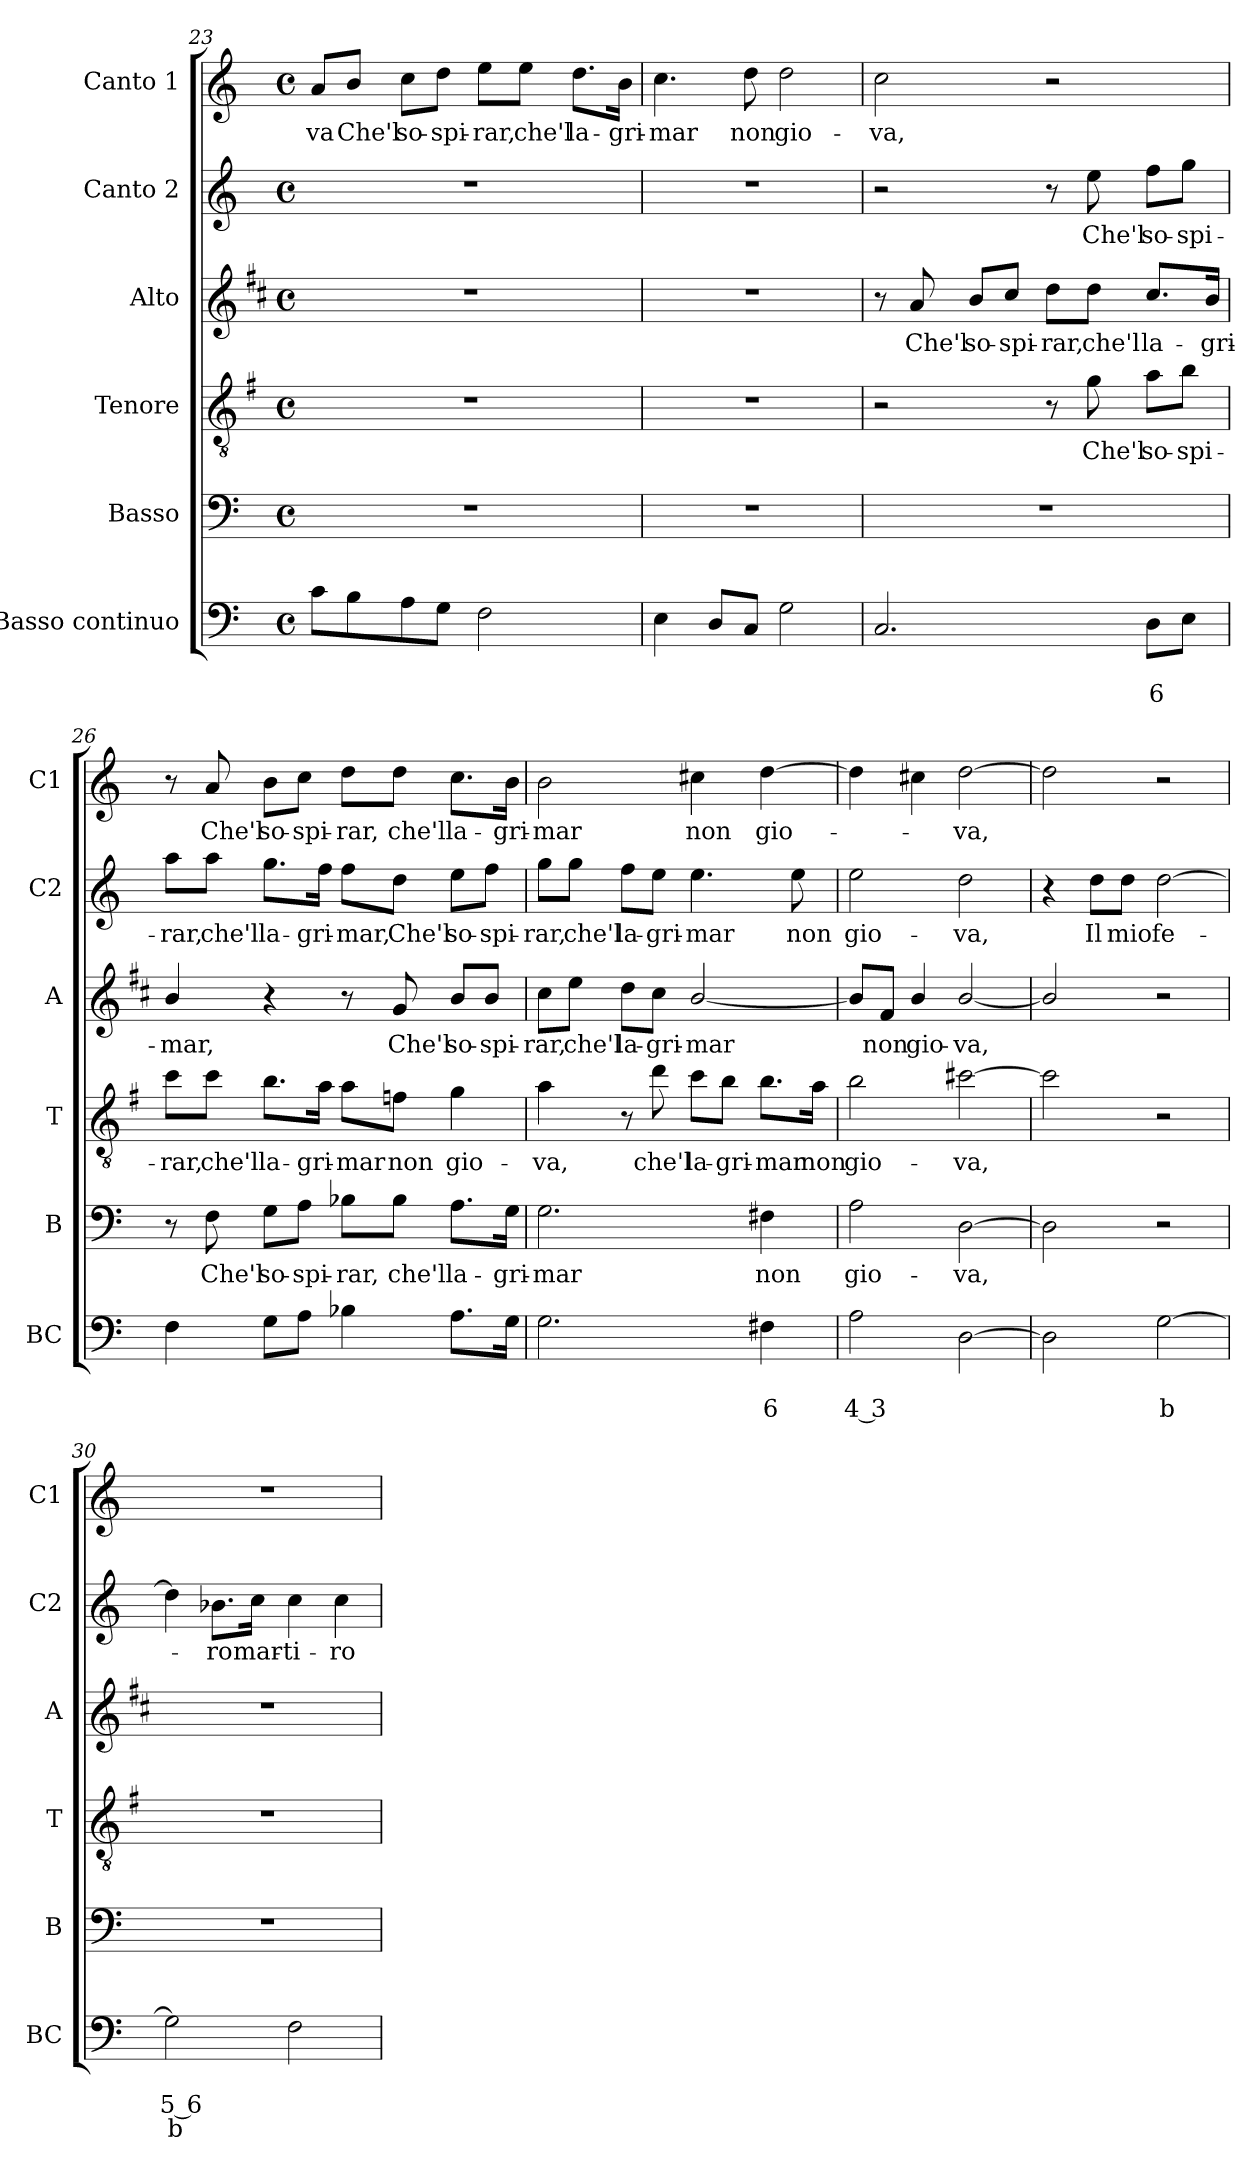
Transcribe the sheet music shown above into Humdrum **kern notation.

**kern	**text	**text	**text	**kern	**text	**kern	**text	**kern	**text	**kern	**text	**kern	**text
*part6	*part6	*part6	*part6	*part5	*part5	*part4	*part4	*part3	*part3	*part2	*part2	*part1	*part1
*staff6	*staff6	*staff6	*staff6	*staff5	*staff5	*staff4	*staff4	*staff3	*staff3	*staff2	*staff2	*staff1	*staff1
*I"Basso continuo	*	*	*	*I"Basso	*	*I"Tenore	*	*I"Alto	*	*I"Canto 2	*	*I"Canto 1	*
*I'BC	*	*	*	*I'B	*	*I'T	*	*I'A	*	*I'C2	*	*I'C1	*
*clefF4	*	*	*	*clefF4	*	*clefGv2	*	*clefG2	*	*clefG2	*	*clefG2	*
*	*	*	*	*	*	*ITrd4c7	*	*ITrd1c2	*	*	*	*	*
*k[]	*	*	*	*k[]	*	*k[]	*	*k[]	*	*k[]	*	*k[]	*
*C:	*	*	*	*C:	*	*C:	*	*C:	*	*C:	*	*C:	*
*M4/4	*	*	*	*M4/4	*	*M4/4	*	*M4/4	*	*M4/4	*	*M4/4	*
*met(c)	*	*	*	*met(c)	*	*met(c)	*	*met(c)	*	*met(c)	*	*met(c)	*
=23	=23	=23	=23	=23	=23	=23	=23	=23	=23	=23	=23	=23	=23
!	!	!	!	!	!	!	!	!	!	!	!	!	!LO:LY:b
8c\L	.	.	.	1r	.	1r	.	1r	.	1r	.	8a/L	-va
!	!	!	!	!	!	!	!	!	!	!	!	!	!LO:LY:b
8B\	.	.	.	.	.	.	.	.	.	.	.	8b/J	Che'l
!	!	!	!	!	!	!	!	!	!	!	!	!	!LO:LY:b
8A\	.	.	.	.	.	.	.	.	.	.	.	8cc\L	so-
!	!	!	!	!	!	!	!	!	!	!	!	!	!LO:LY:b
8G\J	.	.	.	.	.	.	.	.	.	.	.	8dd\J	-spi-
!	!	!	!	!	!	!	!	!	!	!	!	!	!LO:LY:b
2F\	.	.	.	.	.	.	.	.	.	.	.	8ee\L	-rar,
!	!	!	!	!	!	!	!	!	!	!	!	!	!LO:LY:b
.	.	.	.	.	.	.	.	.	.	.	.	8ee\J	che'l
!	!	!	!	!	!	!	!	!	!	!	!	!	!LO:LY:b
.	.	.	.	.	.	.	.	.	.	.	.	8.dd\L	la-
!	!	!	!	!	!	!	!	!	!	!	!	!	!LO:LY:b
.	.	.	.	.	.	.	.	.	.	.	.	16b\Jk	-gri-
=24	=24	=24	=24	=24	=24	=24	=24	=24	=24	=24	=24	=24	=24
!	!	!	!	!	!	!	!	!	!	!	!	!	!LO:LY:b
4E\	.	.	.	1r	.	1r	.	1r	.	1r	.	4.cc\	-mar
8D/L	.	.	.	.	.	.	.	.	.	.	.	.	.
!	!	!	!	!	!	!	!	!	!	!	!	!	!LO:LY:b
8C/J	.	.	.	.	.	.	.	.	.	.	.	8dd\	non
!	!	!	!	!	!	!	!	!	!	!	!	!	!LO:LY:b
2G\	.	.	.	.	.	.	.	.	.	.	.	2dd\	gio-
!!LO:PB:g=z
=25	=25	=25	=25	=25	=25	=25	=25	=25	=25	=25	=25	=25	=25
!	!	!	!	!	!	!	!	!	!	!	!	!	!LO:LY:b
2.C/	.	.	.	1r	.	2r	.	8r	.	2r	.	2cc\	-va,
!	!	!	!	!	!	!	!	!	!LO:LY:b	!	!	!	!
.	.	.	.	.	.	.	.	8g/	Che'l	.	.	.	.
!	!	!	!	!	!	!	!	!	!LO:LY:b	!	!	!	!
.	.	.	.	.	.	.	.	8a/L	so-	.	.	.	.
!	!	!	!	!	!	!	!	!	!LO:LY:b	!	!	!	!
.	.	.	.	.	.	.	.	8b/J	-spi-	.	.	.	.
!	!	!	!	!	!	!	!	!	!LO:LY:b	!	!	!	!
.	.	.	.	.	.	8r	.	8cc\L	-rar,	8r	.	2r	.
!	!	!	!	!	!	!	!LO:LY:b	!	!LO:LY:b	!	!LO:LY:b	!	!
.	.	.	.	.	.	8c\	Che'l	8cc\J	che'l	8ee\	Che'l	.	.
!	!	!LO:LY:b	!	!	!	!	!LO:LY:b	!	!LO:LY:b	!	!LO:LY:b	!	!
8D\L	.	6	.	.	.	8d\L	so-	8.b/L	la-	8ff\L	so-	.	.
!	!	!	!	!	!	!	!LO:LY:b	!	!	!	!LO:LY:b	!	!
8E\J	.	.	.	.	.	8e\J	-spi-	.	.	8gg\J	-spi-	.	.
!	!	!	!	!	!	!	!	!	!LO:LY:b	!	!	!	!
.	.	.	.	.	.	.	.	16a/Jk	-gri-	.	.	.	.
=26	=26	=26	=26	=26	=26	=26	=26	=26	=26	=26	=26	=26	=26
!	!	!	!	!	!	!	!LO:LY:b	!	!LO:LY:b	!	!LO:LY:b	!	!
4F\	.	.	.	8r	.	8f\L	-rar,	4a/	-mar,	8aa\L	-rar,	8r	.
!	!	!	!	!	!LO:LY:b	!	!LO:LY:b	!	!	!	!LO:LY:b	!	!LO:LY:b
.	.	.	.	8F\	Che'l	8f\J	che'l	.	.	8aa\J	che'l	8a/	Che'l
!	!	!	!	!	!LO:LY:b	!	!LO:LY:b	!	!	!	!LO:LY:b	!	!LO:LY:b
8G\L	.	.	.	8G\L	so-	8.e\L	la-	4r	.	8.gg\L	la-	8b\L	so-
!	!	!	!	!	!LO:LY:b	!	!	!	!	!	!	!	!LO:LY:b
8A\J	.	.	.	8A\J	-spi-	.	.	.	.	.	.	8cc\J	-spi-
!	!	!	!	!	!	!	!LO:LY:b	!	!	!	!LO:LY:b	!	!
.	.	.	.	.	.	16d\Jk	-gri-	.	.	16ff\Jk	-gri-	.	.
!	!	!	!	!	!LO:LY:b	!	!LO:LY:b	!	!	!	!LO:LY:b	!	!LO:LY:b
4B-X\	.	.	.	8B-X\L	-rar,	8d\L	-mar	8r	.	8ff\L	-mar,	8dd\L	-rar,
!	!	!	!	!	!LO:LY:b	!	!LO:LY:b	!	!LO:LY:b	!	!LO:LY:b	!	!LO:LY:b
.	.	.	.	8B-\J	che'l	8B-X\J	non	8f/	Che'l	8dd\J	Che'l	8dd\J	che'l
!	!	!	!	!	!LO:LY:b	!	!LO:LY:b	!	!LO:LY:b	!	!LO:LY:b	!	!LO:LY:b
8.A\L	.	.	.	8.A\L	la-	4c\	gio-	8a/L	so-	8ee\L	so-	8.cc\L	la-
!	!	!	!	!	!	!	!	!	!LO:LY:b	!	!LO:LY:b	!	!
.	.	.	.	.	.	.	.	8a/J	-spi-	8ff\J	-spi-	.	.
!	!	!	!	!	!LO:LY:b	!	!	!	!	!	!	!	!LO:LY:b
16G\Jk	.	.	.	16G\Jk	-gri-	.	.	.	.	.	.	16b\Jk	-gri-
=27	=27	=27	=27	=27	=27	=27	=27	=27	=27	=27	=27	=27	=27
!	!	!	!	!	!LO:LY:b	!	!LO:LY:b	!	!LO:LY:b	!	!LO:LY:b	!	!LO:LY:b
2.G\	.	.	.	2.G\	-mar	4d\	-va,	8b\L	-rar,	8gg\L	-rar,	2b\	-mar
!	!	!	!	!	!	!	!	!	!LO:LY:b	!	!LO:LY:b	!	!
.	.	.	.	.	.	.	.	8dd\J	che'l	8gg\J	che'l	.	.
!	!	!	!	!	!	!	!	!	!LO:LY:b	!	!LO:LY:b	!	!
.	.	.	.	.	.	8r	.	8cc\L	la-	8ff\L	la-	.	.
!	!	!	!	!	!	!	!LO:LY:b	!	!LO:LY:b	!	!LO:LY:b	!	!
.	.	.	.	.	.	8g\	che'l	8b\J	-gri-	8ee\J	-gri-	.	.
!	!	!	!	!	!	!	!LO:LY:b	!	!LO:LY:b	!	!LO:LY:b	!	!LO:LY:b
.	.	.	.	.	.	8f\L	la-	[2a/	-mar	4.ee\	-mar	4cc#X\	non
!	!	!	!	!	!	!	!LO:LY:b	!	!	!	!	!	!
.	.	.	.	.	.	8e\J	-gri-	.	.	.	.	.	.
!	!	!LO:LY:b	!	!	!LO:LY:b	!	!LO:LY:b	!	!	!	!	!	!LO:LY:b
4F#X\	.	6	.	4F#X\	non	8.e\L	-mar	.	.	.	.	[4dd\	gio-
!	!	!	!	!	!	!	!	!	!	!	!LO:LY:b	!	!
.	.	.	.	.	.	.	.	.	.	8ee\	non	.	.
!	!	!	!	!	!	!	!LO:LY:b	!	!	!	!	!	!
.	.	.	.	.	.	16d\Jk	non	.	.	.	.	.	.
=28	=28	=28	=28	=28	=28	=28	=28	=28	=28	=28	=28	=28	=28
!	!	!LO:LY:b	!	!	!LO:LY:b	!	!LO:LY:b	!	!	!	!LO:LY:b	!	!
2A\	.	4 3	.	2A\	gio-	2e\	gio-	8a/L]	.	2ee\	gio-	4dd\]	.
!	!	!	!	!	!	!	!	!	!LO:LY:b	!	!	!	!
.	.	.	.	.	.	.	.	8e/J	non	.	.	.	.
!	!	!	!	!	!	!	!	!	!LO:LY:b	!	!	!	!
.	.	.	.	.	.	.	.	4a/	gio-	.	.	4cc#X\	.
!	!	!	!	!	!LO:LY:b	!	!LO:LY:b	!	!LO:LY:b	!	!LO:LY:b	!	!LO:LY:b
[2D\	.	.	.	[2D\	-va,	[2f#X\	-va,	[2a/	-va,	2dd\	-va,	[2dd\	-va,
=29	=29	=29	=29	=29	=29	=29	=29	=29	=29	=29	=29	=29	=29
2D\]	.	.	.	2D\]	.	2f#\]	.	2a/]	.	4r	.	2dd\]	.
!	!	!	!	!	!	!	!	!	!	!	!LO:LY:b	!	!
.	.	.	.	.	.	.	.	.	.	8dd\L	Il	.	.
!	!	!	!	!	!	!	!	!	!	!	!LO:LY:b	!	!
.	.	.	.	.	.	.	.	.	.	8dd\J	mio	.	.
!	!	!LO:LY:b	!	!	!	!	!	!	!	!	!LO:LY:b	!	!
[2G\	.	b	.	2r	.	2r	.	2r	.	[2dd\	fe-	2r	.
!!LO:LB:g=z
=30	=30	=30	=30	=30	=30	=30	=30	=30	=30	=30	=30	=30	=30
!	!	!LO:LY:b	!LO:LY:b	!	!	!	!	!	!	!	!	!	!
2G\]	.	5 6	b	1r	.	1r	.	1r	.	4dd\]	.	1r	.
!	!	!	!	!	!	!	!	!	!	!	!LO:LY:b	!	!
.	.	.	.	.	.	.	.	.	.	8.b-X\L	-ro	.	.
!	!	!	!	!	!	!	!	!	!	!	!LO:LY:b	!	!
.	.	.	.	.	.	.	.	.	.	16cc\Jk	mar-	.	.
!	!	!	!	!	!	!	!	!	!	!	!LO:LY:b	!	!
2F\	.	.	.	.	.	.	.	.	.	4cc\	-ti-	.	.
!	!	!	!	!	!	!	!	!	!	!	!LO:LY:b	!	!
.	.	.	.	.	.	.	.	.	.	4cc\	-ro	.	.
=	=	=	=	=	=	=	=	=	=	=	=	=	=
*-	*-	*-	*-	*-	*-	*-	*-	*-	*-	*-	*-	*-	*-
